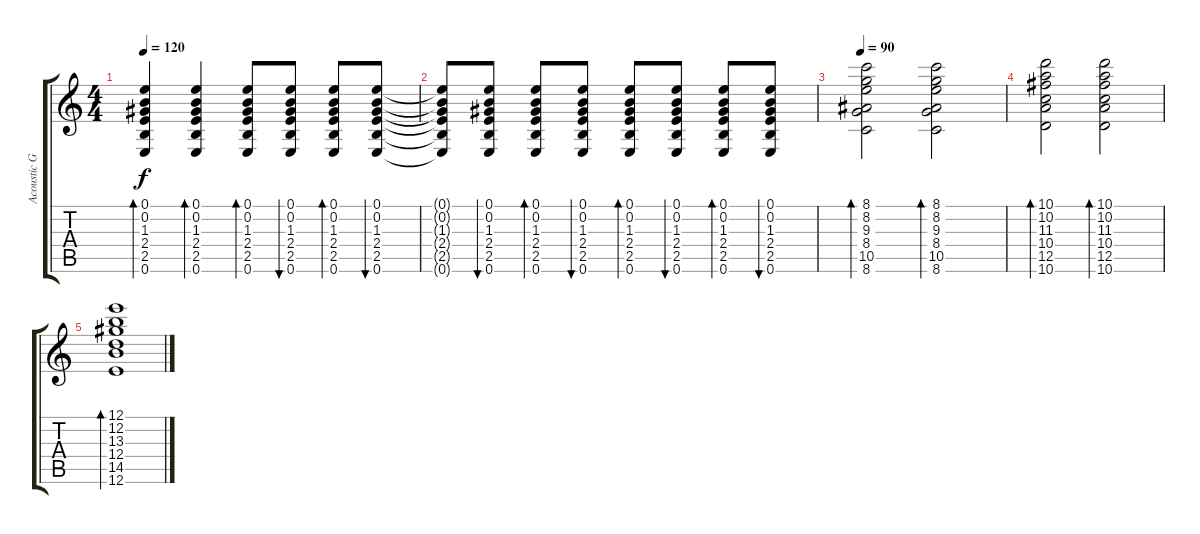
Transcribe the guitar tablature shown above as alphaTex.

\track ("Acoustic Guitare" "Acoustic G") {instrument acousticguitarsteel}
\staff {score tabs}
\tuning (E4 B3 G3 D3 A2 E2) {hide}
\ts (4 4)
\tempo 120
\clef g2
\ks c
(0.1 0.2 1.3 2.4 2.5 0.6).4{bd 60 dy f} (0.1 0.2 1.3 2.4 2.5 0.6).4{bd 60} (0.1 0.2 1.3 2.4 2.5 0.6).8{bd 60} (0.1 0.2 1.3 2.4 2.5 0.6).8{bu 60} (0.1 0.2 1.3 2.4 2.5 0.6).8{bd 60} (0.1 0.2 1.3 2.4 2.5 0.6).8{bu 60} |
(0.1{t} 0.2{t} 1.3{t} 2.4{t} 2.5{t} 0.6{t}).8 (0.1 0.2 1.3 2.4 2.5 0.6).8{bu 60} (0.1 0.2 1.3 2.4 2.5 0.6).8{bd 60} (0.1 0.2 1.3 2.4 2.5 0.6).8{bu 60} (0.1 0.2 1.3 2.4 2.5 0.6).8{bd 60} (0.1 0.2 1.3 2.4 2.5 0.6).8{bu 60} (0.1 0.2 1.3 2.4 2.5 0.6).8{bd 60} (0.1 0.2 1.3 2.4 2.5 0.6).8{bu 60} |
\tempo 90
(8.1 8.2 9.3 8.4 10.5 8.6).2{bd 60} (8.1 8.2 9.3 8.4 10.5 8.6).2{bd 60} |
(10.1 10.2 11.3 10.4 12.5 10.6).2{bd 60} (10.1 10.2 11.3 10.4 12.5 10.6).2{bd 60} |
(12.1 12.2 13.3 12.4 14.5 12.6).1{bd 120}
